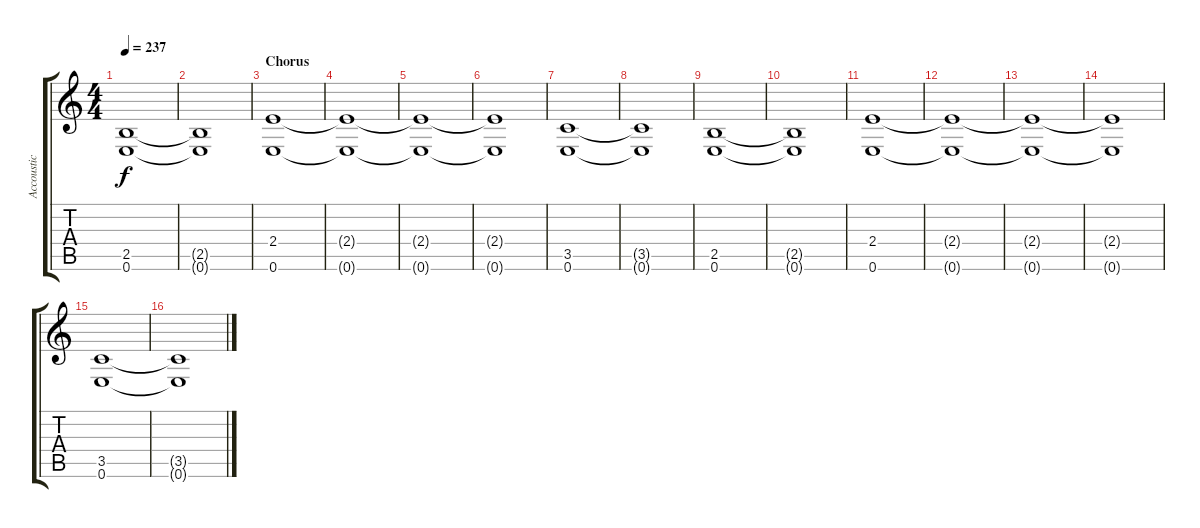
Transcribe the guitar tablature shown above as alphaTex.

\track ("Accoustic Yoe" "Accoustic ") {instrument acousticguitarnylon}
\staff {score tabs}
\tuning (E4 B3 G3 D3 A2 E2) {hide}
\ts (4 4)
\tempo 237
\clef g2
\ks c
(2.5 0.6).1{dy f} |
(2.5{t} 0.6{t}).1 |
\section ("" "Chorus")
(2.4 0.6).1 |
(2.4{t} 0.6{t}).1 |
(2.4{t} 0.6{t}).1 |
(2.4{t} 0.6{t}).1 |
(3.5 0.6).1 |
(3.5{t} 0.6{t}).1 |
(2.5 0.6).1 |
(2.5{t} 0.6{t}).1 |
(2.4 0.6).1 |
(2.4{t} 0.6{t}).1 |
(2.4{t} 0.6{t}).1 |
(2.4{t} 0.6{t}).1 |
(3.5 0.6).1 |
(3.5{t} 0.6{t}).1
